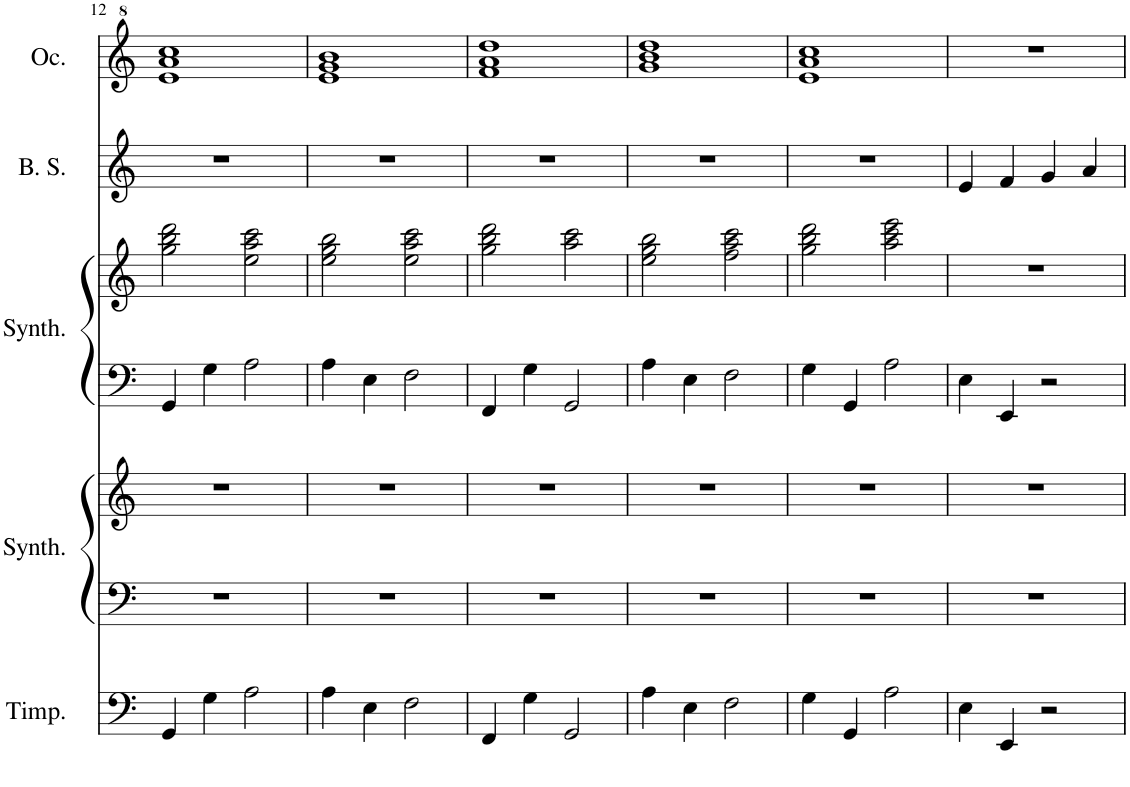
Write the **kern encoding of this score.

**kern	**kern	**kern	**kern	**kern	**kern	**kern
*part5	*part4	*part4	*part3	*part3	*part2	*part1
*staff7	*staff6	*staff5	*staff4	*staff3	*staff2	*staff1
*I"Timpani	*I"Brightness Synthesizer	*	*I"Warm Synthesizer	*	*I"Boy Soprano	*I"Ocarina
*I'Timp.	*I'Synth.	*	*I'Synth.	*	*I'B. S.	*I'Oc.
!!LO:PB:g=z
*clefF4	*clefF4	*clefG2	*clefF4	*clefG2	*clefG2	*clefG^2
*k[]	*k[]	*k[]	*k[]	*k[]	*k[]	*k[]
*M4/4	*M4/4	*M4/4	*M4/4	*M4/4	*M4/4	*M4/4
=12	=12	=12	=12	=12	=12	=12
4GG/	1r	1r	4GG/	2gg\ 2bb\ 2ddd\	1r	1ee 1aa 1ccc
4G\	.	.	4G\	.	.	.
2A\	.	.	2A\	2ee\ 2aa\ 2ccc\	.	.
=13	=13	=13	=13	=13	=13	=13
4A\	1r	1r	4A\	2ee\ 2gg\ 2bb\	1r	1ee 1gg 1bb
4E\	.	.	4E\	.	.	.
2F\	.	.	2F\	2ee\ 2aa\ 2ccc\	.	.
=14	=14	=14	=14	=14	=14	=14
4FF/	1r	1r	4FF/	2gg\ 2bb\ 2ddd\	1r	1ff 1aa 1ddd
4G\	.	.	4G\	.	.	.
2GG/	.	.	2GG/	2aa\ 2ccc\	.	.
=15	=15	=15	=15	=15	=15	=15
4A\	1r	1r	4A\	2ee\ 2gg\ 2bb\	1r	1gg 1bb 1ddd
4E\	.	.	4E\	.	.	.
2F\	.	.	2F\	2ff\ 2aa\ 2ccc\	.	.
=16	=16	=16	=16	=16	=16	=16
4G\	1r	1r	4G\	2gg\ 2bb\ 2ddd\	1r	1ee 1aa 1ccc
4GG/	.	.	4GG/	.	.	.
2A\	.	.	2A\	2aa\ 2ccc\ 2eee\	.	.
=17	=17	=17	=17	=17	=17	=17
4E\	1r	1r	4E\	1r	4e/	1r
4EE/	.	.	4EE/	.	4f/	.
2r	.	.	2r	.	4g/	.
.	.	.	.	.	4a/	.
=	=	=	=	=	=	=
*-	*-	*-	*-	*-	*-	*-
